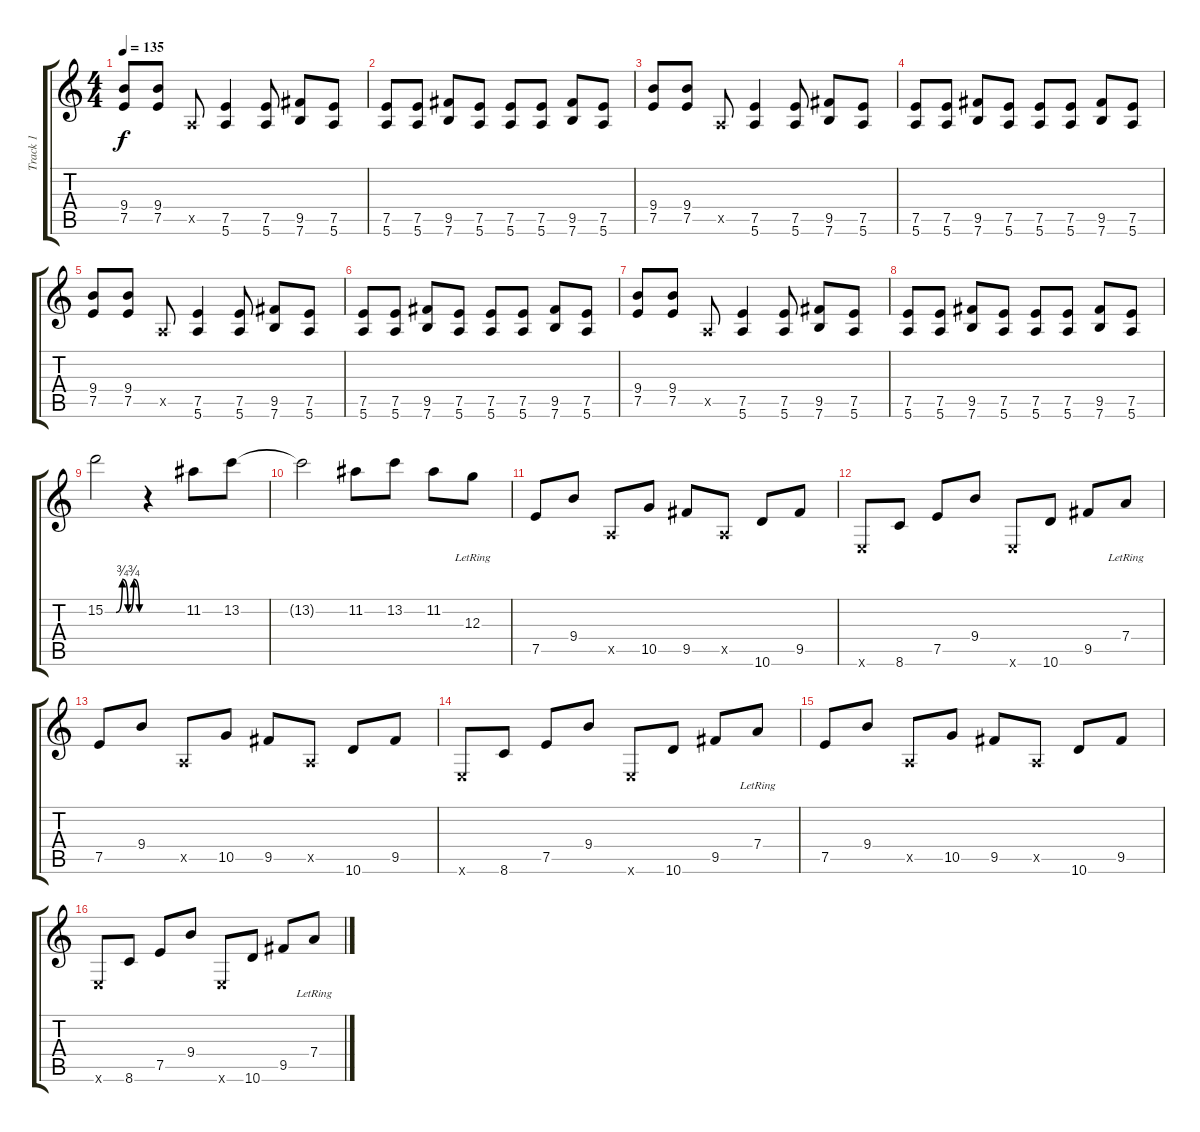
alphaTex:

\track ("Track 1" "Track 1") {instrument electricguitarclean}
\staff {score tabs}
\tuning (E4 B3 G3 D3 A2 E2) {hide}
\ts (4 4)
\tempo 135
\clef g2
\ks c
(9.4 7.5).8{dy f} (9.4 7.5).8 0.5{x}.8 (7.5 5.6).4 (7.5 5.6).8 (9.5 7.6).8 (7.5 5.6).8 |
(7.5 5.6).8 (7.5 5.6).8 (9.5 7.6).8 (7.5 5.6).8 (7.5 5.6).8 (7.5 5.6).8 (9.5 7.6).8 (7.5 5.6).8 |
(9.4 7.5).8 (9.4 7.5).8 0.5{x}.8 (7.5 5.6).4 (7.5 5.6).8 (9.5 7.6).8 (7.5 5.6).8 |
(7.5 5.6).8 (7.5 5.6).8 (9.5 7.6).8 (7.5 5.6).8 (7.5 5.6).8 (7.5 5.6).8 (9.5 7.6).8 (7.5 5.6).8 |
(9.4 7.5).8 (9.4 7.5).8 0.5{x}.8 (7.5 5.6).4 (7.5 5.6).8 (9.5 7.6).8 (7.5 5.6).8 |
(7.5 5.6).8 (7.5 5.6).8 (9.5 7.6).8 (7.5 5.6).8 (7.5 5.6).8 (7.5 5.6).8 (9.5 7.6).8 (7.5 5.6).8 |
(9.4 7.5).8 (9.4 7.5).8 0.5{x}.8 (7.5 5.6).4 (7.5 5.6).8 (9.5 7.6).8 (7.5 5.6).8 |
(7.5 5.6).8 (7.5 5.6).8 (9.5 7.6).8 (7.5 5.6).8 (7.5 5.6).8 (7.5 5.6).8 (9.5 7.6).8 (7.5 5.6).8 |
15.2{be (custom 0 0 10 0 19 0 30 3 40 0 50 3 60 0)}.2 r.4 11.2.8 13.2.8 |
13.2{t}.2 11.2.8 13.2.8 11.2.8 12.3{lr}.8 |
7.5.8{instrument electricguitarclean} 9.4.8 0.5{x}.8 10.5.8 9.5.8 0.5{x}.8 10.6.8 9.5.8 |
0.6{x}.8 8.6.8 7.5.8 9.4.8 0.6{x}.8 10.6.8 9.5.8 7.4{lr}.8 |
7.5.8 9.4.8 0.5{x}.8 10.5.8 9.5.8 0.5{x}.8 10.6.8 9.5.8 |
0.6{x}.8 8.6.8 7.5.8 9.4.8 0.6{x}.8 10.6.8 9.5.8 7.4{lr}.8 |
7.5.8 9.4.8 0.5{x}.8 10.5.8 9.5.8 0.5{x}.8 10.6.8 9.5.8 |
0.6{x}.8 8.6.8 7.5.8 9.4.8 0.6{x}.8 10.6.8 9.5.8 7.4{lr}.8
